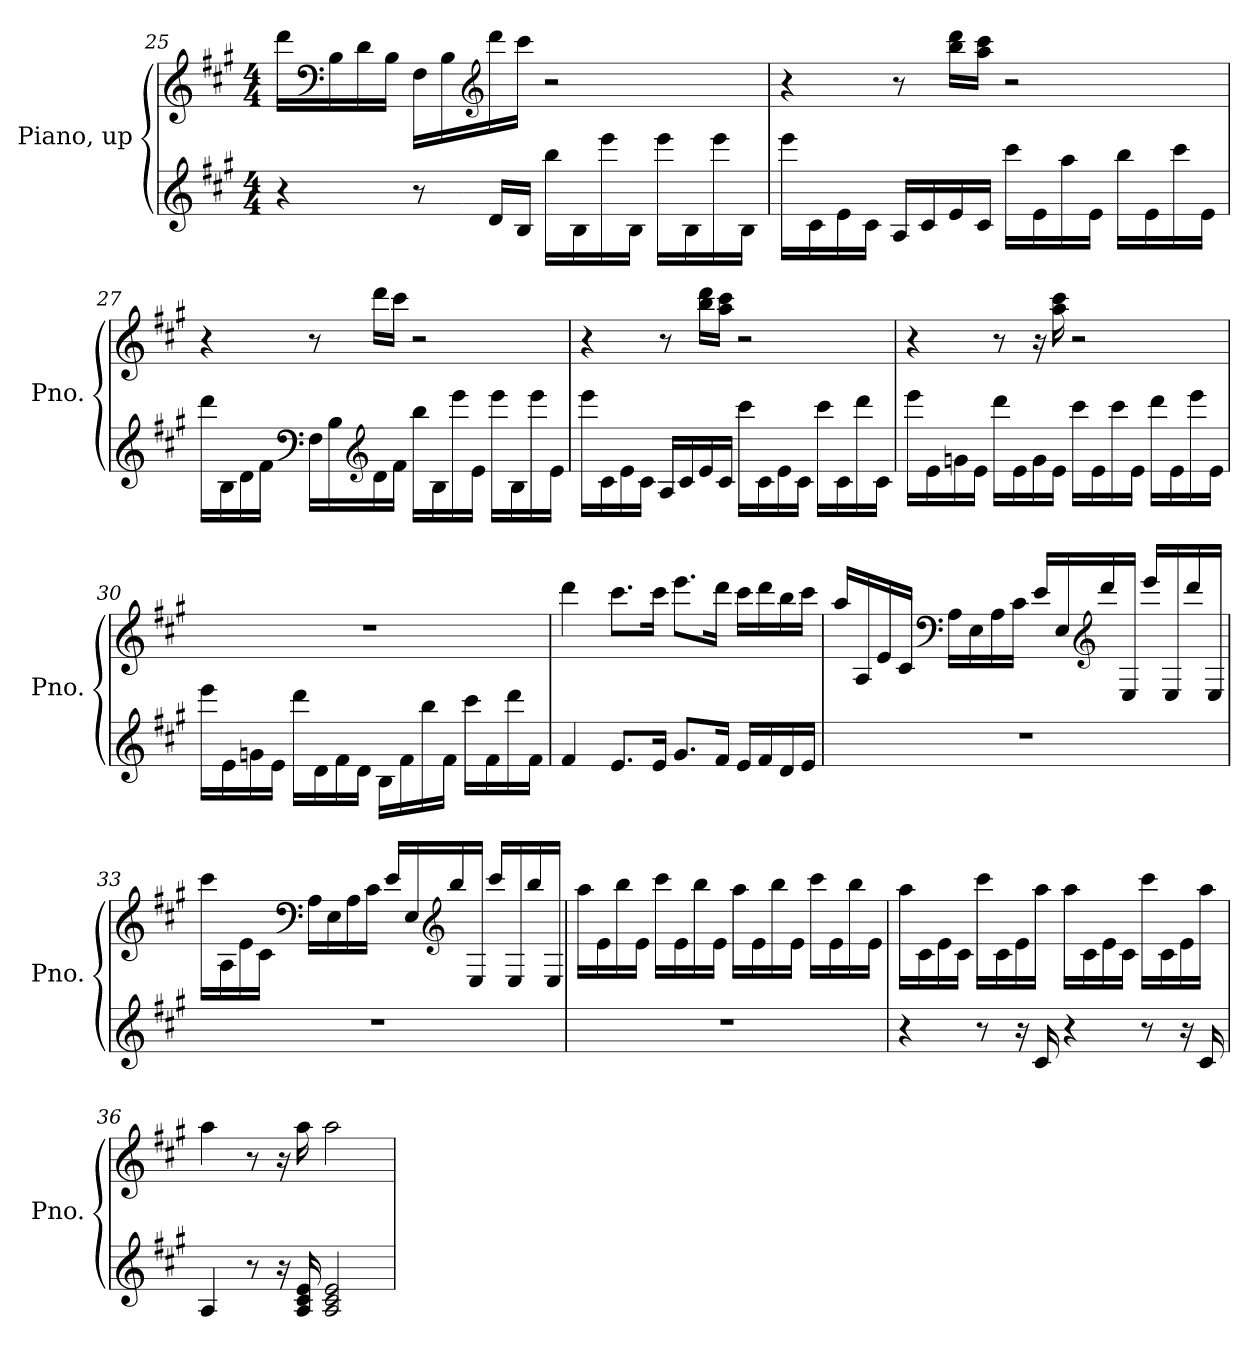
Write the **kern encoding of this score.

**kern	**kern
*part1	*part1
*staff2	*staff1
*I"Piano, up	*
*I'Pno.	*
!!LO:PB:g=z
*clefG2	*clefG2
*k[f#c#g#]	*k[f#c#g#]
*M4/4	*M4/4
=25	=25
4r	16ddd\LL
*	*clefF4
.	16B\
.	16d\
.	16B\JJ
8r	16F#\LL
.	16B\
*	*clefG2
16d/LL	16ddd\
16B/JJ	16ccc#\JJ
16bb\LL	2r
16B\	.
16eee\	.
16B\JJ	.
16eee\LL	.
16B\	.
16eee\	.
16B\JJ	.
=26	=26
16eee\LL	4r
16c#\	.
16e\	.
16c#\JJ	.
16A/LL	8r
16c#/	.
16e/	16bb\ 16ddd\LL
16c#/JJ	16aa\ 16ccc#\JJ
16ccc#\LL	2r
16e\	.
16aa\	.
16e\JJ	.
16bb\LL	.
16e\	.
16ccc#\	.
16e\JJ	.
!!LO:LB:g=z
=27	=27
16ddd\LL	4r
16B\	.
16d\	.
16f#\JJ	.
*clefF4	*
16F#\LL	8r
16B\	.
*clefG2	*
16d\	16ddd\LL
16f#\JJ	16ccc#\JJ
16bb\LL	2r
16B\	.
16eee\	.
16e\JJ	.
16eee\LL	.
16B\	.
16eee\	.
16e\JJ	.
=28	=28
16eee\LL	4r
16c#\	.
16e\	.
16c#\JJ	.
16A/LL	8r
16c#/	.
16e/	16bb\ 16ddd\LL
16c#/JJ	16aa\ 16ccc#\JJ
16ccc#\LL	2r
16c#\	.
16e\	.
16c#\JJ	.
16ccc#\LL	.
16c#\	.
16ddd\	.
16c#\JJ	.
!!LO:LB:g=z
=29	=29
16eee\LL	4r
16e\	.
16gn\	.
16e\JJ	.
16ddd\LL	8r
16e\	.
16g\	16r
16e\JJ	16aa\ 16ccc#\
16ccc#\LL	2r
16e\	.
16ccc#\	.
16e\JJ	.
16ddd\LL	.
16e\	.
16eee\	.
16e\JJ	.
=30	=30
16eee\LL	1r
16e\	.
16gn\	.
16e\JJ	.
16ddd\LL	.
16d\	.
16f#\	.
16d\JJ	.
16B\LL	.
16f#\	.
16bb\	.
16f#\JJ	.
16ccc#\LL	.
16f#\	.
16ddd\	.
16f#\JJ	.
!!LO:LB:g=z
=31	=31
4f#/	4ddd\
8.e/L	8.ccc#\L
16e/Jk	16ccc#\Jk
8.g#/L	8.eee\L
16f#/Jk	16ddd\Jk
16e/LL	16ccc#\LL
16f#/	16ddd\
16d/	16bb\
16e/JJ	16ccc#\JJ
=32	=32
1r	16aa/LL
.	16A/
.	16e/
.	16c#/JJ
*	*clefF4
.	16A\LL
.	16E\
.	16A\
.	16c#\JJ
.	16e/LL
.	16E/
*	*clefG2
.	16ddd/
.	16E/JJ
.	16eee/LL
.	16E/
.	16ddd/
.	16E/JJ
!!LO:LB:g=z
=33	=33
1r	16ccc#\LL
.	16A\
.	16e\
.	16c#\JJ
*	*clefF4
.	16A\LL
.	16E\
.	16A\
.	16c#\JJ
.	16e/LL
.	16E/
*	*clefG2
.	16bb/
.	16E/JJ
.	16ccc#/LL
.	16E/
.	16bb/
.	16E/JJ
=34	=34
1r	16aa\LL
.	16e\
.	16bb\
.	16e\JJ
.	16ccc#\LL
.	16e\
.	16bb\
.	16e\JJ
.	16aa\LL
.	16e\
.	16bb\
.	16e\JJ
.	16ccc#\LL
.	16e\
.	16bb\
.	16e\JJ
!!LO:LB:g=z
=35	=35
4r	16aa\LL
.	16c#\
.	16e\
.	16c#\JJ
8r	16ccc#\LL
.	16c#\
16r	16e\
16c#/	16aa\JJ
4r	16aa\LL
.	16c#\
.	16e\
.	16c#\JJ
8r	16ccc#\LL
.	16c#\
16r	16e\
16c#/	16aa\JJ
=36	=36
4A/	4aa\
8r	8r
16r	16r
16A/ 16c#/ 16e/	16aa\
2A/ 2c#/ 2e/	2aa\
=	=
*-	*-
